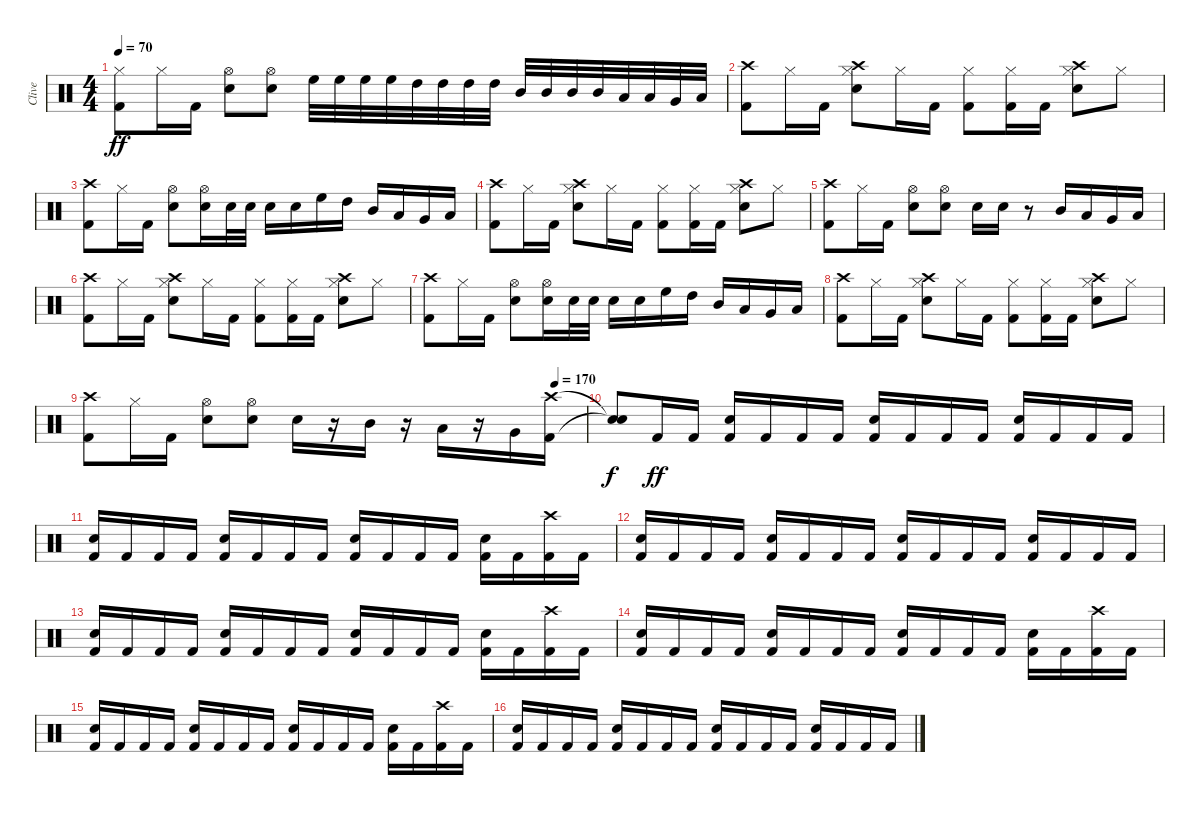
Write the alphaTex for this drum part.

\track ("Clive" "Clive") {instrument percussion}
\staff {score}
\articulation defaults
\ts (4 4)
\tempo 70
\clef neutral
\ks c
("Kick (hit) 2" "Hi-Hat (closed)").8{dy ff} "Hi-Hat (closed)".16 "Kick (hit) 2".16 ("Snare (hit) 2" "Hi-Hat (open)").8 ("Snare (hit) 2" "Hi-Hat (open)").8 "High Floor Tom (hit)".32 "High Floor Tom (hit)".32 "High Floor Tom (hit)".32 "High Floor Tom (hit)".32 "High Tom (hit)".32 "High Tom (hit)".32 "High Tom (hit)".32 "High Tom (hit)".32 "Mid Tom (hit)".32 "Mid Tom (hit)".32 "Mid Tom (hit)".32 "Mid Tom (hit)".32 "Low Tom (hit)".32 "Low Tom (hit)".32 "Very Low Tom (hit)".32 "Low Floor Tom (hit)".32 |
("Kick (hit) 2" "Crash high (hit)").8 "Hi-Hat (closed)".16 "Kick (hit) 2".16 ("Snare (hit) 2" "Hi-Hat (closed)" "Crash high (hit)").8 "Hi-Hat (closed)".16 "Kick (hit) 2".16 ("Kick (hit) 2" "Hi-Hat (closed)").8 ("Kick (hit) 2" "Hi-Hat (closed)").16 "Kick (hit) 2".16 ("Snare (hit) 2" "Hi-Hat (closed)" "Crash high (hit)").8 "Hi-Hat (closed)".8 |
("Kick (hit) 2" "Crash high (hit)").8 "Hi-Hat (closed)".16 "Kick (hit) 2".16 ("Snare (hit) 2" "Hi-Hat (open)").8 ("Snare (hit) 2" "Hi-Hat (open)").16 "Snare (hit) 2".32 "Snare (hit) 2".32 "Snare (hit) 2".16 "Snare (hit) 2".16 "High Floor Tom (hit)".16 "High Tom (hit)".16 "Mid Tom (hit)".16 "Low Tom (hit)".16 "Very Low Tom (hit)".16 "Low Floor Tom (hit)".16 |
("Kick (hit) 2" "Crash high (hit)").8 "Hi-Hat (closed)".16 "Kick (hit) 2".16 ("Snare (hit) 2" "Hi-Hat (closed)" "Crash high (hit)").8 "Hi-Hat (closed)".16 "Kick (hit) 2".16 ("Kick (hit) 2" "Hi-Hat (closed)").8 ("Kick (hit) 2" "Hi-Hat (closed)").16 "Kick (hit) 2".16 ("Snare (hit) 2" "Hi-Hat (closed)" "Crash high (hit)").8 "Hi-Hat (closed)".8 |
("Kick (hit) 2" "Crash high (hit)").8 "Hi-Hat (closed)".16 "Kick (hit) 2".16 ("Snare (hit) 2" "Hi-Hat (open)").8 ("Snare (hit) 2" "Hi-Hat (open)").8 "Snare (hit) 2".16 "Snare (hit) 2".16 r.8 "Mid Tom (hit)".16 "Low Tom (hit)".16 "Very Low Tom (hit)".16 "Low Floor Tom (hit)".16 |
("Kick (hit) 2" "Crash high (hit)").8 "Hi-Hat (closed)".16 "Kick (hit) 2".16 ("Snare (hit) 2" "Hi-Hat (closed)" "Crash high (hit)").8 "Hi-Hat (closed)".16 "Kick (hit) 2".16 ("Kick (hit) 2" "Hi-Hat (closed)").8 ("Kick (hit) 2" "Hi-Hat (closed)").16 "Kick (hit) 2".16 ("Snare (hit) 2" "Hi-Hat (closed)" "Crash high (hit)").8 "Hi-Hat (closed)".8 |
("Kick (hit) 2" "Crash high (hit)").8 "Hi-Hat (closed)".16 "Kick (hit) 2".16 ("Snare (hit) 2" "Hi-Hat (open)").8 ("Snare (hit) 2" "Hi-Hat (open)").16 "Snare (hit) 2".32 "Snare (hit) 2".32 "Snare (hit) 2".16 "Snare (hit) 2".16 "High Floor Tom (hit)".16 "High Tom (hit)".16 "Mid Tom (hit)".16 "Low Tom (hit)".16 "Very Low Tom (hit)".16 "Low Floor Tom (hit)".16 |
("Kick (hit) 2" "Crash high (hit)").8 "Hi-Hat (closed)".16 "Kick (hit) 2".16 ("Snare (hit) 2" "Hi-Hat (closed)" "Crash high (hit)").8 "Hi-Hat (closed)".16 "Kick (hit) 2".16 ("Kick (hit) 2" "Hi-Hat (closed)").8 ("Kick (hit) 2" "Hi-Hat (closed)").16 "Kick (hit) 2".16 ("Snare (hit) 2" "Hi-Hat (closed)" "Crash high (hit)").8 "Hi-Hat (closed)".8 |
\tempo (170 0.9375)
("Kick (hit) 2" "Crash high (hit)").8 "Hi-Hat (closed)".16 "Kick (hit) 2".16 ("Snare (hit) 2" "Hi-Hat (open)").8 ("Snare (hit) 2" "Hi-Hat (open)").8 "Snare (hit) 2".16 r.16 "Mid Tom (hit)".16 r.16 "Low Tom (hit)".16 r.16 "Very Low Tom (hit)".16 ("Kick (hit) 2" "Crash high (hit)").16 |
("Snare (hit)"{t} "Snare (hit)"{t}).8{dy f} "Kick (hit) 2".16{dy ff} "Kick (hit) 2".16 ("Kick (hit) 2" "Snare (hit) 2").16 "Kick (hit) 2".16 "Kick (hit) 2".16 "Kick (hit) 2".16 ("Kick (hit) 2" "Snare (hit) 2").16 "Kick (hit) 2".16 "Kick (hit) 2".16 "Kick (hit) 2".16 ("Kick (hit) 2" "Snare (hit) 2").16 "Kick (hit) 2".16 "Kick (hit) 2".16 "Kick (hit) 2".16 |
("Kick (hit) 2" "Snare (hit) 2").16 "Kick (hit) 2".16 "Kick (hit) 2".16 "Kick (hit) 2".16 ("Kick (hit) 2" "Snare (hit) 2").16 "Kick (hit) 2".16 "Kick (hit) 2".16 "Kick (hit) 2".16 ("Kick (hit) 2" "Snare (hit) 2").16 "Kick (hit) 2".16 "Kick (hit) 2".16 "Kick (hit) 2".16 ("Kick (hit) 2" "Snare (hit) 2").16 "Kick (hit) 2".16 ("Kick (hit) 2" "Crash high (hit)").16 "Kick (hit) 2".16 |
("Kick (hit) 2" "Snare (hit) 2").16 "Kick (hit) 2".16 "Kick (hit) 2".16 "Kick (hit) 2".16 ("Kick (hit) 2" "Snare (hit) 2").16 "Kick (hit) 2".16 "Kick (hit) 2".16 "Kick (hit) 2".16 ("Kick (hit) 2" "Snare (hit) 2").16 "Kick (hit) 2".16 "Kick (hit) 2".16 "Kick (hit) 2".16 ("Kick (hit) 2" "Snare (hit) 2").16 "Kick (hit) 2".16 "Kick (hit) 2".16 "Kick (hit) 2".16 |
("Kick (hit) 2" "Snare (hit) 2").16 "Kick (hit) 2".16 "Kick (hit) 2".16 "Kick (hit) 2".16 ("Kick (hit) 2" "Snare (hit) 2").16 "Kick (hit) 2".16 "Kick (hit) 2".16 "Kick (hit) 2".16 ("Kick (hit) 2" "Snare (hit) 2").16 "Kick (hit) 2".16 "Kick (hit) 2".16 "Kick (hit) 2".16 ("Kick (hit) 2" "Snare (hit) 2").16 "Kick (hit) 2".16 ("Kick (hit) 2" "Crash high (hit)").16 "Kick (hit) 2".16 |
("Kick (hit) 2" "Snare (hit) 2").16 "Kick (hit) 2".16 "Kick (hit) 2".16 "Kick (hit) 2".16 ("Kick (hit) 2" "Snare (hit) 2").16 "Kick (hit) 2".16 "Kick (hit) 2".16 "Kick (hit) 2".16 ("Kick (hit) 2" "Snare (hit) 2").16 "Kick (hit) 2".16 "Kick (hit) 2".16 "Kick (hit) 2".16 ("Kick (hit) 2" "Snare (hit) 2").16 "Kick (hit) 2".16 ("Kick (hit) 2" "Crash high (hit)").16 "Kick (hit) 2".16 |
("Kick (hit) 2" "Snare (hit) 2").16 "Kick (hit) 2".16 "Kick (hit) 2".16 "Kick (hit) 2".16 ("Kick (hit) 2" "Snare (hit) 2").16 "Kick (hit) 2".16 "Kick (hit) 2".16 "Kick (hit) 2".16 ("Kick (hit) 2" "Snare (hit) 2").16 "Kick (hit) 2".16 "Kick (hit) 2".16 "Kick (hit) 2".16 ("Kick (hit) 2" "Snare (hit) 2").16 "Kick (hit) 2".16 ("Kick (hit) 2" "Crash high (hit)").16 "Kick (hit) 2".16 |
("Kick (hit) 2" "Snare (hit) 2").16 "Kick (hit) 2".16 "Kick (hit) 2".16 "Kick (hit) 2".16 ("Kick (hit) 2" "Snare (hit) 2").16 "Kick (hit) 2".16 "Kick (hit) 2".16 "Kick (hit) 2".16 ("Kick (hit) 2" "Snare (hit) 2").16 "Kick (hit) 2".16 "Kick (hit) 2".16 "Kick (hit) 2".16 ("Kick (hit) 2" "Snare (hit) 2").16 "Kick (hit) 2".16 "Kick (hit) 2".16 "Kick (hit) 2".16
